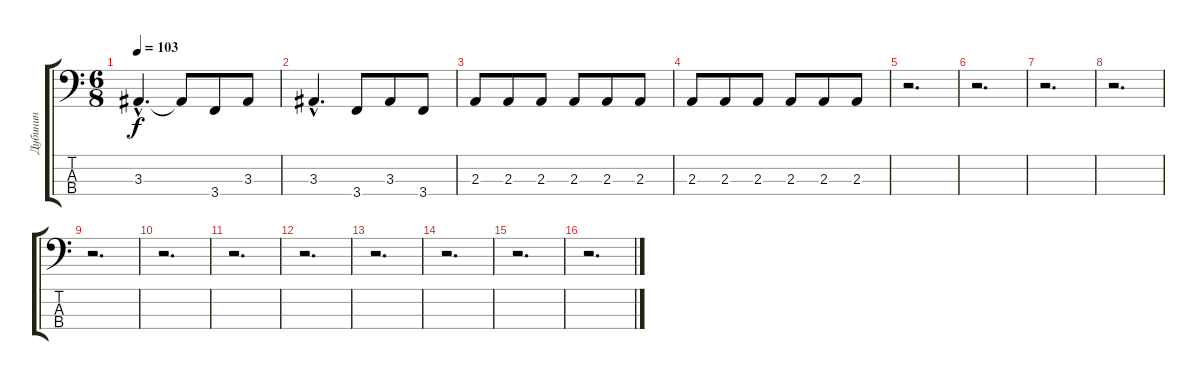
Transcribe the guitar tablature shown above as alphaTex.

\track ("Дубинин" "Дубинин") {instrument electricbassfinger}
\staff {score tabs}
\tuning (F2 C2 G1 D1) {hide}
\ts (6 8)
\tempo 103
\clef f4
\ks c
3.3{hac}.4{d dy f} 3.3{t}.8 3.4.8 3.3.8 |
3.3{hac}.4{d} 3.4.8 3.3.8 3.4.8 |
2.3.8 2.3.8 2.3.8 2.3.8 2.3.8 2.3.8 |
2.3.8 2.3.8 2.3.8 2.3.8 2.3.8 2.3.8 |
r.2{d} |
r.2{d} |
r.2{d} |
r.2{d} |
r.2{d} |
r.2{d} |
r.2{d} |
r.2{d} |
r.2{d} |
r.2{d} |
r.2{d} |
r.2{d}
